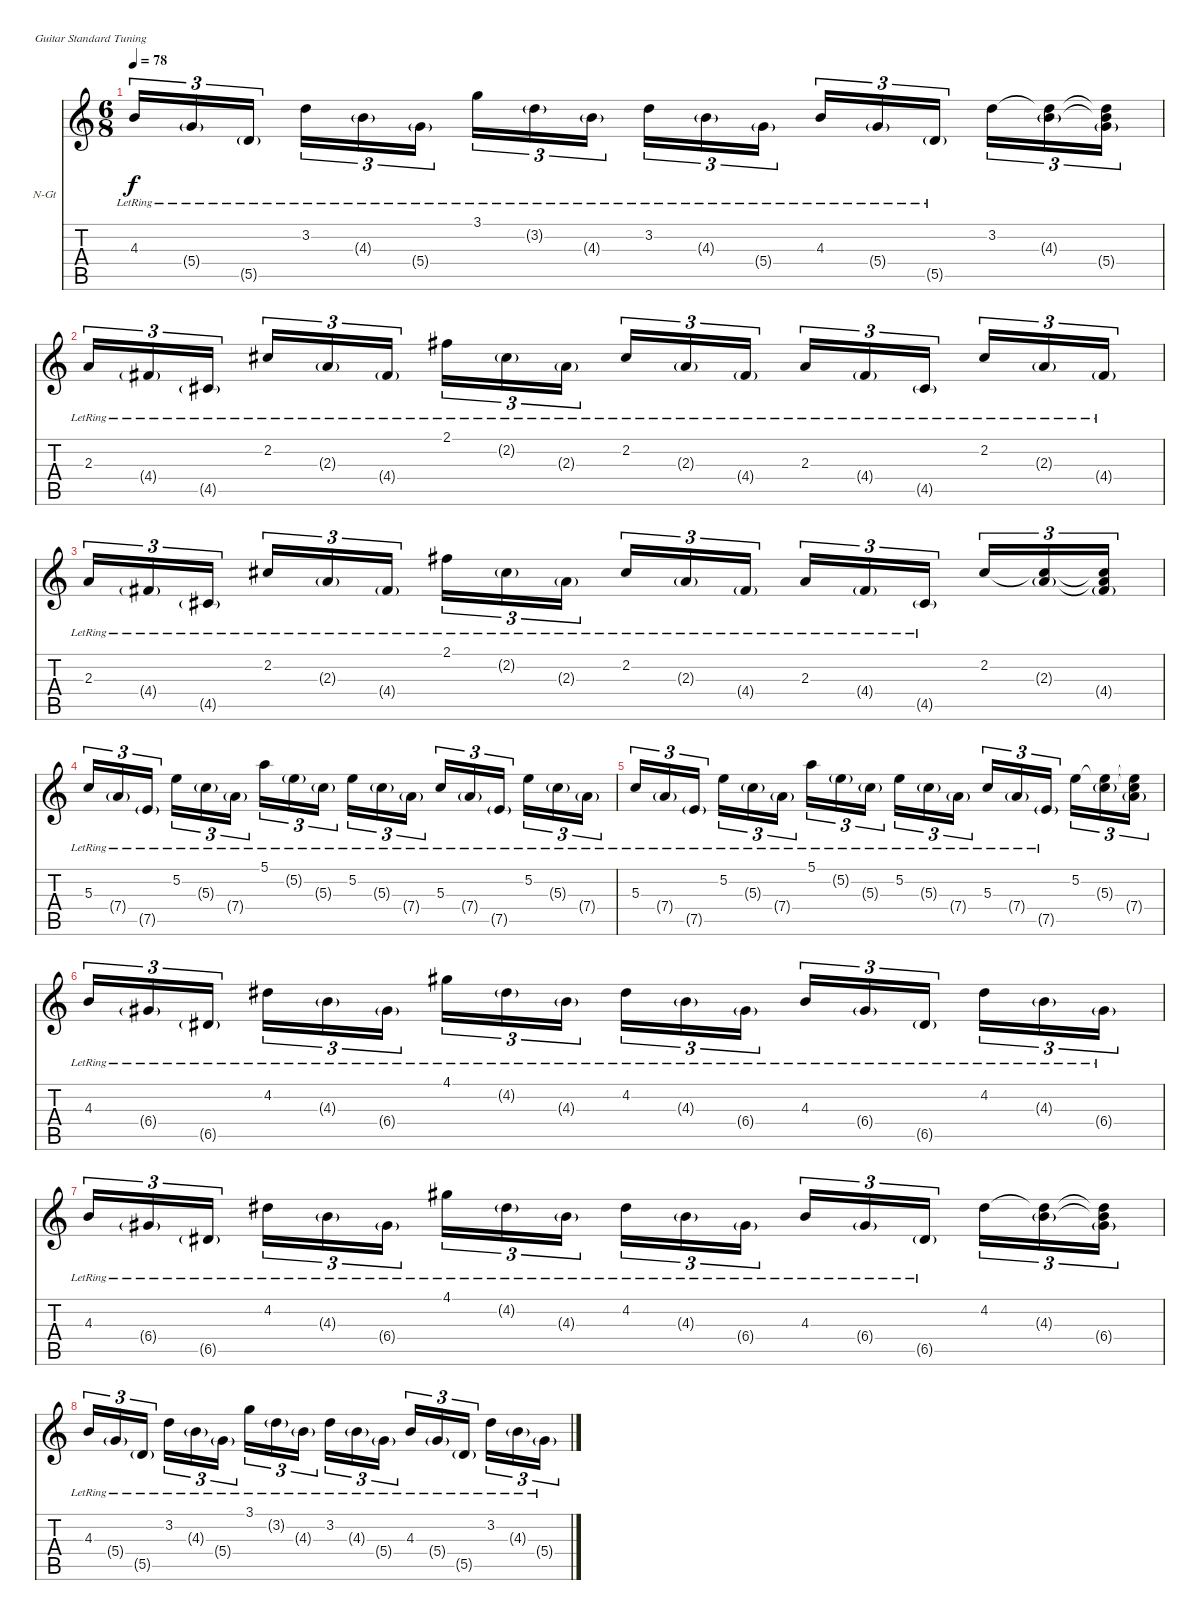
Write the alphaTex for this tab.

\bracketExtendMode nobrackets
\firstSystemTrackNameOrientation horizontal
\otherSystemsTrackNameOrientation horizontal
\track ("Fredrik Akesson - Acoustic" "N-Gt") {instrument acousticguitarnylon}
\staff {score tabs}
\tuning (E4 B3 G3 D3 A2 E2)
\ts (6 8)
\tempo 78
\clef g2
\ks c
4.3{lr}.16{tu (3 2) dy f} 5.4{g lr}.16{tu (3 2)} 5.5{g lr}.16{tu (3 2)} 3.2{lr}.16{tu (3 2)} 4.3{g lr}.16{tu (3 2)} 5.4{g lr}.16{tu (3 2)} 3.1{lr}.16{tu (3 2)} 3.2{g lr}.16{tu (3 2)} 4.3{g lr}.16{tu (3 2)} 3.2{lr}.16{tu (3 2)} 4.3{g lr}.16{tu (3 2)} 5.4{g lr}.16{tu (3 2)} 4.3{lr}.16{tu (3 2)} 5.4{g lr}.16{tu (3 2)} 5.5{g lr}.16{tu (3 2)} 3.2.16{tu (3 2)} (3.2{t} 4.3{g}).16{tu (3 2)} (3.2{t} 4.3{t} 5.4{g}).16{tu (3 2)} |
2.3{lr}.16{tu (3 2)} 4.4{g lr}.16{tu (3 2)} 4.5{g lr}.16{tu (3 2)} 2.2{lr}.16{tu (3 2)} 2.3{g lr}.16{tu (3 2)} 4.4{g lr}.16{tu (3 2)} 2.1{lr}.16{tu (3 2)} 2.2{g lr}.16{tu (3 2)} 2.3{g lr}.16{tu (3 2)} 2.2{lr}.16{tu (3 2)} 2.3{g lr}.16{tu (3 2)} 4.4{g lr}.16{tu (3 2)} 2.3{lr}.16{tu (3 2)} 4.4{g lr}.16{tu (3 2)} 4.5{g lr}.16{tu (3 2)} 2.2{lr}.16{tu (3 2)} 2.3{g lr}.16{tu (3 2)} 4.4{g lr}.16{tu (3 2)} |
2.3{lr}.16{tu (3 2)} 4.4{g lr}.16{tu (3 2)} 4.5{g lr}.16{tu (3 2)} 2.2{lr}.16{tu (3 2)} 2.3{g lr}.16{tu (3 2)} 4.4{g lr}.16{tu (3 2)} 2.1{lr}.16{tu (3 2)} 2.2{g lr}.16{tu (3 2)} 2.3{g lr}.16{tu (3 2)} 2.2{lr}.16{tu (3 2)} 2.3{g lr}.16{tu (3 2)} 4.4{g lr}.16{tu (3 2)} 2.3{lr}.16{tu (3 2)} 4.4{g lr}.16{tu (3 2)} 4.5{g lr}.16{tu (3 2)} 2.2.16{tu (3 2)} (2.2{t} 2.3{g}).16{tu (3 2)} (2.2{t} 2.3{t} 4.4{g}).16{tu (3 2)} |
5.3{lr}.16{tu (3 2)} 7.4{g lr}.16{tu (3 2)} 7.5{g lr}.16{tu (3 2)} 5.2{lr}.16{tu (3 2)} 5.3{g lr}.16{tu (3 2)} 7.4{g lr}.16{tu (3 2)} 5.1{lr}.16{tu (3 2)} 5.2{g lr}.16{tu (3 2)} 5.3{g lr}.16{tu (3 2)} 5.2{lr}.16{tu (3 2)} 5.3{g lr}.16{tu (3 2)} 7.4{g lr}.16{tu (3 2)} 5.3{lr}.16{tu (3 2)} 7.4{g lr}.16{tu (3 2)} 7.5{g lr}.16{tu (3 2)} 5.2{lr}.16{tu (3 2)} 5.3{g lr}.16{tu (3 2)} 7.4{g lr}.16{tu (3 2)} |
5.3{lr}.16{tu (3 2)} 7.4{g lr}.16{tu (3 2)} 7.5{g lr}.16{tu (3 2)} 5.2{lr}.16{tu (3 2)} 5.3{g lr}.16{tu (3 2)} 7.4{g lr}.16{tu (3 2)} 5.1{lr}.16{tu (3 2)} 5.2{g lr}.16{tu (3 2)} 5.3{g lr}.16{tu (3 2)} 5.2{lr}.16{tu (3 2)} 5.3{g lr}.16{tu (3 2)} 7.4{g lr}.16{tu (3 2)} 5.3{lr}.16{tu (3 2)} 7.4{g lr}.16{tu (3 2)} 7.5{g lr}.16{tu (3 2)} 5.2.16{tu (3 2)} (5.2{t} 5.3{g}).16{tu (3 2)} (5.2{t} 5.3{t} 7.4{g}).16{tu (3 2)} |
4.3{lr}.16{tu (3 2)} 6.4{g lr}.16{tu (3 2)} 6.5{g lr}.16{tu (3 2)} 4.2{lr}.16{tu (3 2)} 4.3{g lr}.16{tu (3 2)} 6.4{g lr}.16{tu (3 2)} 4.1{lr}.16{tu (3 2)} 4.2{g lr}.16{tu (3 2)} 4.3{g lr}.16{tu (3 2)} 4.2{lr}.16{tu (3 2)} 4.3{g lr}.16{tu (3 2)} 6.4{g lr}.16{tu (3 2)} 4.3{lr}.16{tu (3 2)} 6.4{g lr}.16{tu (3 2)} 6.5{g lr}.16{tu (3 2)} 4.2{lr}.16{tu (3 2)} 4.3{g lr}.16{tu (3 2)} 6.4{g lr}.16{tu (3 2)} |
4.3{lr}.16{tu (3 2)} 6.4{g lr}.16{tu (3 2)} 6.5{g lr}.16{tu (3 2)} 4.2{lr}.16{tu (3 2)} 4.3{g lr}.16{tu (3 2)} 6.4{g lr}.16{tu (3 2)} 4.1{lr}.16{tu (3 2)} 4.2{g lr}.16{tu (3 2)} 4.3{g lr}.16{tu (3 2)} 4.2{lr}.16{tu (3 2)} 4.3{g lr}.16{tu (3 2)} 6.4{g lr}.16{tu (3 2)} 4.3{lr}.16{tu (3 2)} 6.4{g lr}.16{tu (3 2)} 6.5{g lr}.16{tu (3 2)} 4.2.16{tu (3 2)} (4.2{t} 4.3{g}).16{tu (3 2)} (4.2{t} 4.3{t} 6.4{g}).16{tu (3 2)} |
4.3{lr}.16{tu (3 2)} 5.4{g lr}.16{tu (3 2)} 5.5{g lr}.16{tu (3 2)} 3.2{lr}.16{tu (3 2)} 4.3{g lr}.16{tu (3 2)} 5.4{g lr}.16{tu (3 2)} 3.1{lr}.16{tu (3 2)} 3.2{g lr}.16{tu (3 2)} 4.3{g lr}.16{tu (3 2)} 3.2{lr}.16{tu (3 2)} 4.3{g lr}.16{tu (3 2)} 5.4{g lr}.16{tu (3 2)} 4.3{lr}.16{tu (3 2)} 5.4{g lr}.16{tu (3 2)} 5.5{g lr}.16{tu (3 2)} 3.2{lr}.16{tu (3 2)} 4.3{g lr}.16{tu (3 2)} 5.4{g lr}.16{tu (3 2)}
